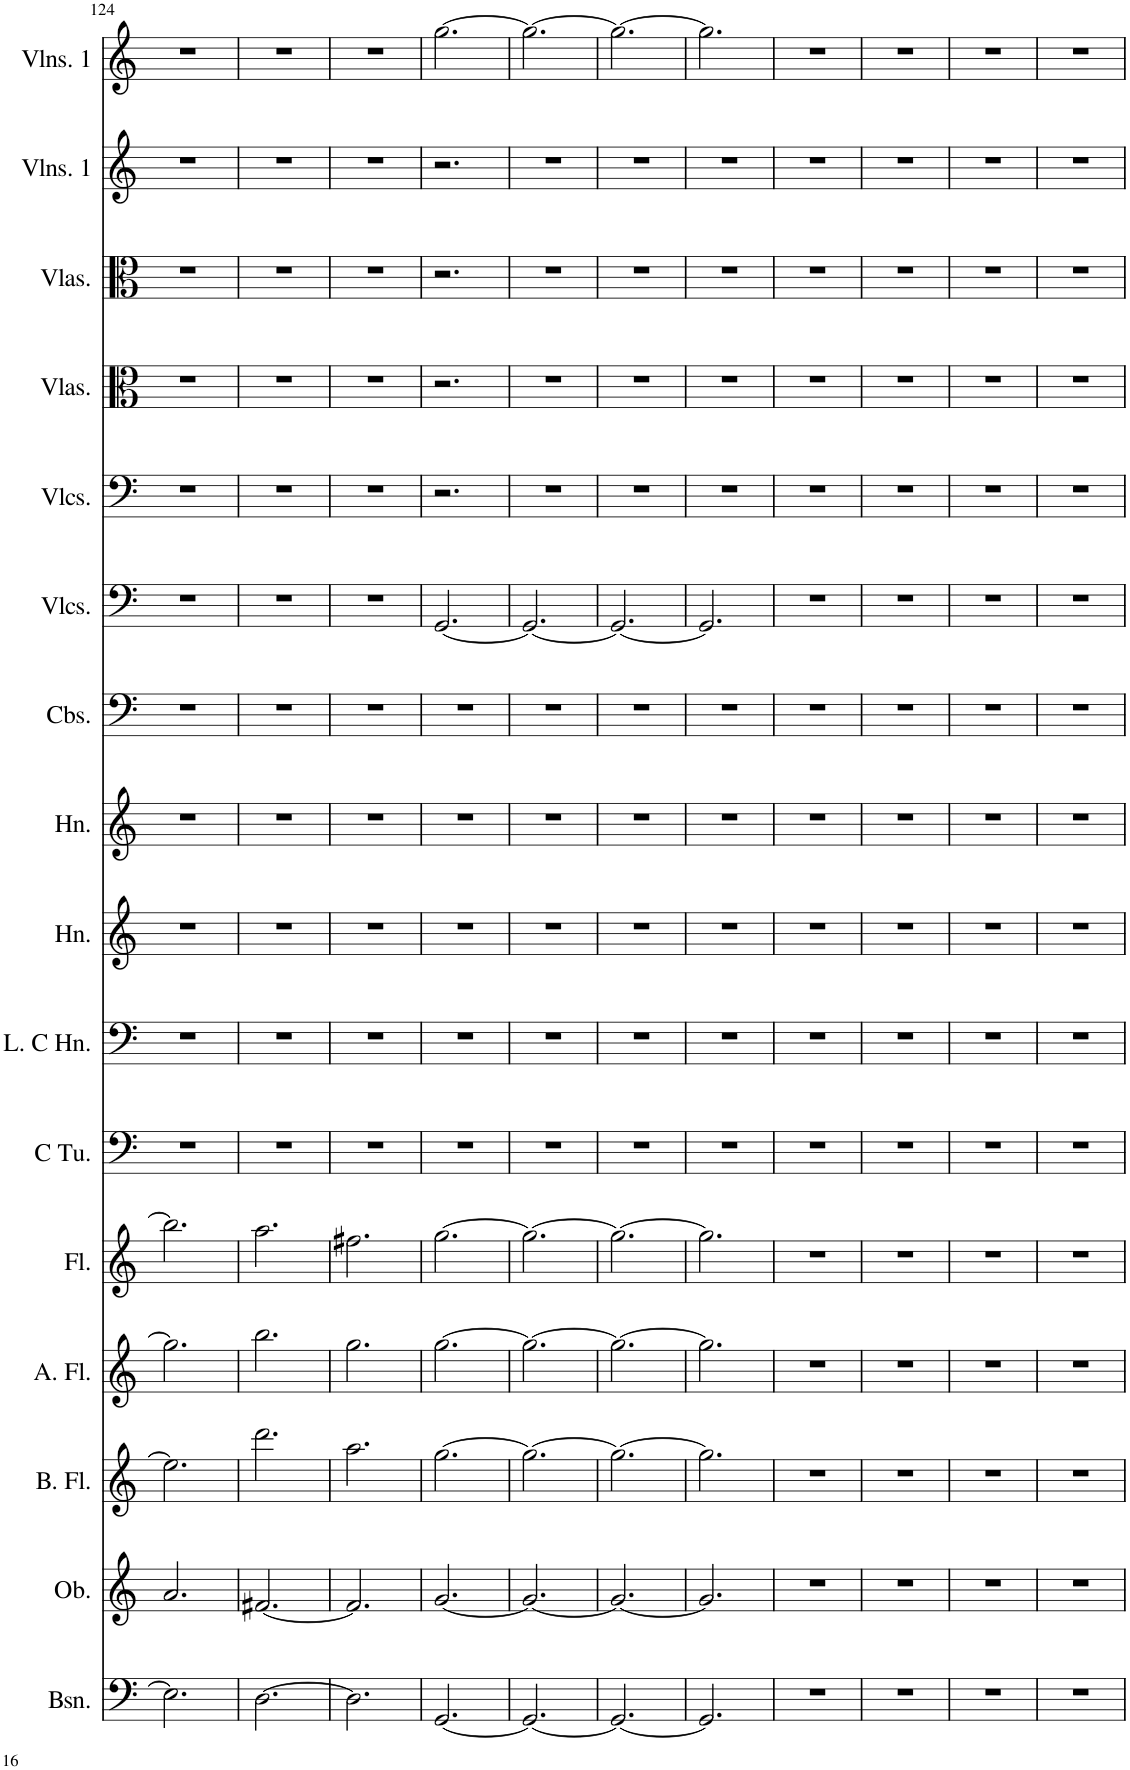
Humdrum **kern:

**kern	**kern	**kern	**kern	**kern	**kern	**kern	**kern	**kern	**kern	**kern	**kern	**kern	**kern	**kern	**kern
*part16	*part15	*part14	*part13	*part12	*part11	*part10	*part9	*part8	*part7	*part6	*part5	*part4	*part3	*part2	*part1
*staff16	*staff15	*staff14	*staff13	*staff12	*staff11	*staff10	*staff9	*staff8	*staff7	*staff6	*staff5	*staff4	*staff3	*staff2	*staff1
*I"Basson	*I"Oboe	*I"Bass Flute	*I"Alto Flute	*I"Flute	*I"C Tuba	*I"Low C Horn	*I"Horn	*I"Horn	*I"Contrabasses	*I"Violoncellos	*I"Violoncellos	*I"Violas	*I"Violas	*I"Violins 1	*I"Violins 1
*I'Bsn.	*I'Ob.	*I'B. Fl.	*I'A. Fl.	*I'Fl.	*I'C Tu.	*I'L. C Hn.	*I'Hn.	*I'Hn.	*I'Cbs.	*I'Vlcs.	*I'Vlcs.	*I'Vlas.	*I'Vlas.	*I'Vlns. 1	*I'Vlns. 1
!!LO:PB:g=z
*clefF4	*clefG2	*clefG2	*clefG2	*clefG2	*clefF4	*clefF4	*clefG2	*clefG2	*clefF4	*clefF4	*clefF4	*clefC3	*clefC3	*clefG2	*clefG2
*	*	*Trd7c12	*Trd3c5	*	*	*Trd4c7	*Trd4c7	*Trd4c7	*Trd7c12	*	*	*	*	*	*
*k[]	*k[]	*k[]	*k[]	*k[]	*k[]	*k[]	*k[]	*k[]	*k[]	*k[]	*k[]	*k[]	*k[]	*k[]	*k[]
*M3/4	*M3/4	*M3/4	*M3/4	*M3/4	*M3/4	*M3/4	*M3/4	*M3/4	*M3/4	*M3/4	*M3/4	*M3/4	*M3/4	*M3/4	*M3/4
=124	=124	=124	=124	=124	=124	=124	=124	=124	=124	=124	=124	=124	=124	=124	=124
2.E-\]	2.a/	2.ee-\]	2.gg\]	2.bb-\]	2.r	2.r	2.r	2.r	2.r	2.r	2.r	2.r	2.r	2.r	2.r
=125	=125	=125	=125	=125	=125	=125	=125	=125	=125	=125	=125	=125	=125	=125	=125
[2.D\	[2.f#X/	2.ddd\	2.bb\	2.aa\	2.r	2.r	2.r	2.r	2.r	2.r	2.r	2.r	2.r	2.r	2.r
=126	=126	=126	=126	=126	=126	=126	=126	=126	=126	=126	=126	=126	=126	=126	=126
2.D\]	2.f#/]	2.aa\	2.gg\	2.ff#X\	2.r	2.r	2.r	2.r	2.r	2.r	2.r	2.r	2.r	2.r	2.r
=127	=127	=127	=127	=127	=127	=127	=127	=127	=127	=127	=127	=127	=127	=127	=127
[2.GG/	[2.g/	[2.gg\	[2.gg\	[2.gg\	2.r	2.r	2.r	2.r	2.r	[2.GG/	2.r	2.r	2.r	2.r	[2.gg\
=128	=128	=128	=128	=128	=128	=128	=128	=128	=128	=128	=128	=128	=128	=128	=128
2.GG/_	2.g/_	2.gg\_	2.gg\_	2.gg\_	2.r	2.r	2.r	2.r	2.r	2.GG/_	2.r	2.r	2.r	2.r	2.gg\_
=129	=129	=129	=129	=129	=129	=129	=129	=129	=129	=129	=129	=129	=129	=129	=129
2.GG/_	2.g/_	2.gg\_	2.gg\_	2.gg\_	2.r	2.r	2.r	2.r	2.r	2.GG/_	2.r	2.r	2.r	2.r	2.gg\_
=130	=130	=130	=130	=130	=130	=130	=130	=130	=130	=130	=130	=130	=130	=130	=130
2.GG/]	2.g/]	2.gg\]	2.gg\]	2.gg\]	2.r	2.r	2.r	2.r	2.r	2.GG/]	2.r	2.r	2.r	2.r	2.gg\]
=131	=131	=131	=131	=131	=131	=131	=131	=131	=131	=131	=131	=131	=131	=131	=131
2.r	2.r	2.r	2.r	2.r	2.r	2.r	2.r	2.r	2.r	2.r	2.r	2.r	2.r	2.r	2.r
=132	=132	=132	=132	=132	=132	=132	=132	=132	=132	=132	=132	=132	=132	=132	=132
2.r	2.r	2.r	2.r	2.r	2.r	2.r	2.r	2.r	2.r	2.r	2.r	2.r	2.r	2.r	2.r
=133	=133	=133	=133	=133	=133	=133	=133	=133	=133	=133	=133	=133	=133	=133	=133
2.r	2.r	2.r	2.r	2.r	2.r	2.r	2.r	2.r	2.r	2.r	2.r	2.r	2.r	2.r	2.r
=134	=134	=134	=134	=134	=134	=134	=134	=134	=134	=134	=134	=134	=134	=134	=134
2.r	2.r	2.r	2.r	2.r	2.r	2.r	2.r	2.r	2.r	2.r	2.r	2.r	2.r	2.r	2.r
=	=	=	=	=	=	=	=	=	=	=	=	=	=	=	=
*-	*-	*-	*-	*-	*-	*-	*-	*-	*-	*-	*-	*-	*-	*-	*-
